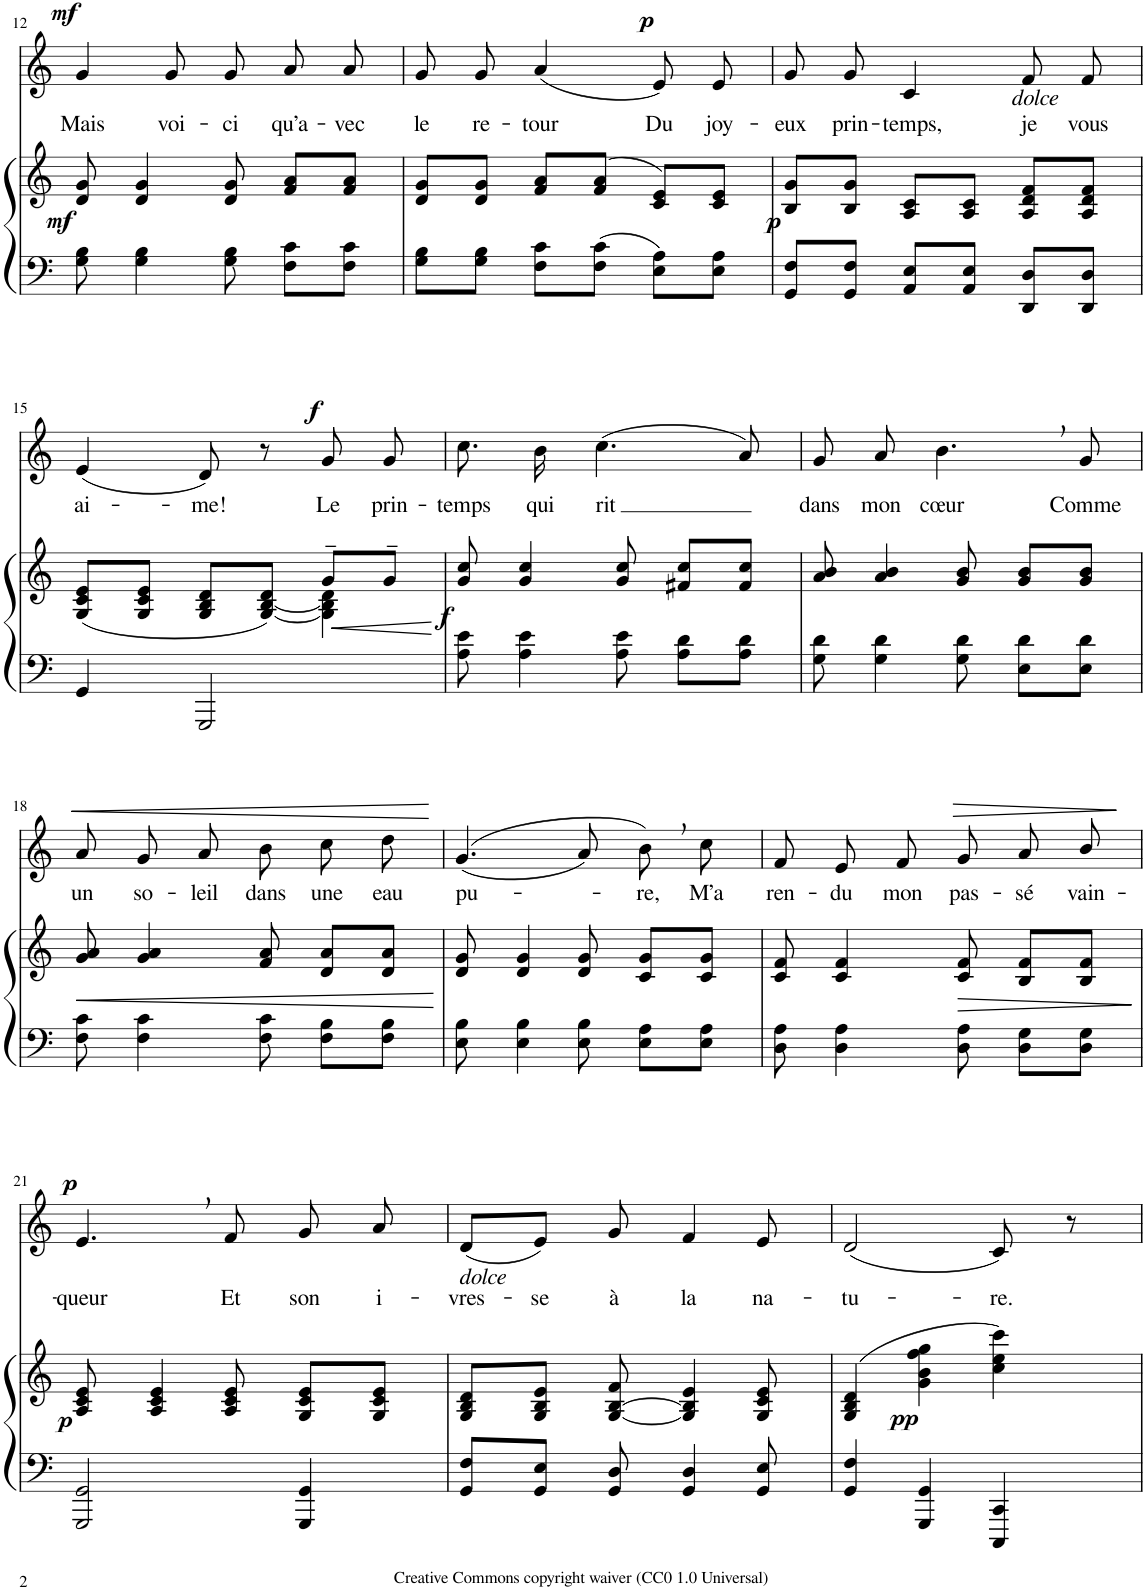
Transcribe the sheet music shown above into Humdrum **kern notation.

**kern	**kern	**dynam	**kern	**text	**dynam
*part2	*part2	*part2	*part1	*part1	*part1
*staff3	*staff2	*staff2/3	*staff1	*staff1	*staff1
*I"Piano	*	*	*I"Voice	*	*
*I'Pno	*	*	*	*	*
!!LO:PB:g=z
*clefF4	*clefG2	*	*clefG2	*	*
*k[]	*k[]	*	*k[]	*	*
*M3/4	*M3/4	*	*M3/4	*	*
=12	=12	=12	=12	=12	=12
!	!	!LO:DY:b	!	!LO:LY:b	!LO:DY:a
8G\ 8B\	8d/ 8g/	mf	4g/	Mais	mf
4G\ 4B\	4d/ 4g/	.	.	.	.
!	!	!	!	!LO:LY:b	!
.	.	.	8g/	voi-	.
!	!	!	!	!LO:LY:b	!
8G\ 8B\	8d/ 8g/	.	8g/	-ci	.
!	!	!	!	!LO:LY:b	!
8F\ 8c\L	8f/ 8a/L	.	8a/	qu’a-	.
!	!	!	!	!LO:LY:b	!
8F\ 8c\J	8f/ 8a/J	.	8a/	-vec	.
=13	=13	=13	=13	=13	=13
!	!	!	!	!LO:LY:b	!
8G\ 8B\L	8d/ 8g/L	.	8g/	le	.
!	!	!	!	!LO:LY:b	!
8G\ 8B\J	8d/ 8g/J	.	8g/	re-	.
!	!	!	!	!LO:LY:b	!
8F\ 8c\L	8f/ 8a/L	.	(4a/	-tour	.
8F\ 8c\J	(>8f/ 8a/J	.	.	.	.
!	!	!	!	!LO:LY:b	!LO:DY:a
8E\ 8A\L	8c/ 8e/L)	.	8e/)	Du	p
!	!	!	!	!LO:LY:b	!
8E\ 8A\J	8c/ 8e/J	.	8e/	joy-	.
=14	=14	=14	=14	=14	=14
!	!	!LO:DY:b	!	!LO:LY:b	!
8GG/ 8F/L	8B/ 8g/L	p	8g/	-eux	.
!	!	!	!	!LO:LY:b	!
8GG/ 8F/J	8B/ 8g/J	.	8g/	prin-	.
!	!	!	!	!LO:LY:b	!
8AA/ 8E/L	8A/ 8c/L	.	4c/	-temps,	.
8AA/ 8E/J	8A/ 8c/J	.	.	.	.
!	!	!	!LO:TX:b:i:t=dolce	!	!
!	!	!	!	!LO:LY:b	!
8DD/ 8D/L	8A/ 8d/ 8f/L	.	8f/	je	.
!	!	!	!	!LO:LY:b	!
8DD/ 8D/J	8A/ 8d/ 8f/J	.	8f/	vous	.
!!LO:LB:g=z
=15	=15	=15	=15	=15	=15
*	*^	*	*	*	*
!	!	!	!	!	!LO:LY:b	!
4GG/	(8G/ 8c/ 8e/L	2ryy	.	(4e/	ai-	.
.	8G/ 8c/ 8e/J	.	.	.	.	.
!	!	!	!	!	!LO:LY:b	!
2GGG/	8G/ 8B/ 8d/L	.	.	8d/)	-me!	.
.	[<8G/ [<8B/ 8d/J)	.	.	8r	.	.
!	!	!	!LO:HP:b	!	!LO:LY:b	!LO:DY:a
.	8g~/L	4G\] 4B\] 4d\	<	8g/	Le	f
!	!	!	!	!	!LO:LY:b	!
.	8g~/J	.	.	8g/	prin-	.
*	*v	*v	*	*	*	*
.	.	[	.	.	.
=16	=16	=16	=16	=16	=16
!	!	!LO:DY:b	!	!LO:LY:b	!
8A\ 8e\	8g/ 8cc/	f	8.cc\	-temps	.
4A\ 4e\	4g/ 4cc/	.	.	.	.
!	!	!	!	!LO:LY:b	!
.	.	.	16b\	qui	.
!	!	!	!	!LO:LY:b	!
.	.	.	(4.cc\	rit	.
8A\ 8e\	8g/ 8cc/	.	.	.	.
8A\ 8d\L	8f#X/ 8cc/L	.	.	.	.
8A\ 8d\J	8f#/ 8cc/J	.	8a/)	.	.
=17	=17	=17	=17	=17	=17
!	!	!	!	!LO:LY:b	!
8G\ 8d\	8a/ 8b/	.	8g/	dans	.
!	!	!	!	!LO:LY:b	!
4G\ 4d\	4a/ 4b/	.	8a/	mon	.
!	!	!	!	!LO:LY:b	!
.	.	.	4.b'~,\	cœur	.
8G\ 8d\	8g/ 8b/	.	.	.	.
8E\ 8d\L	8g/ 8b/L	.	.	.	.
!	!	!	!	!LO:LY:b	!
8E\ 8d\J	8g/ 8b/J	.	8g/	Comme	.
!!LO:LB:g=z
=18	=18	=18	=18	=18	=18
!	!	!LO:HP:b	!	!LO:LY:b	!LO:HP:b
8F\ 8c\	8g/ 8a/	<	8a/	un	<
!	!	!	!	!LO:LY:b	!
4F\ 4c\	4g/ 4a/	.	8g/	so-	.
!	!	!	!	!LO:LY:b	!
.	.	.	8a/	-leil	.
!	!	!	!	!LO:LY:b	!
8F\ 8c\	8f/ 8a/	.	8b\	dans	.
!	!	!	!	!LO:LY:b	!
8F\ 8B\L	8d/ 8a/L	.	8cc\	une	.
!	!	!	!	!LO:LY:b	!
8F\ 8B\J	8d/ 8a/J	.	8dd\	eau	.
.	.	[	.	.	[
=19	=19	=19	=19	=19	=19
!	!	!	!	!LO:LY:b	!
8E\ 8B\	8d/ 8g/	.	((4.g/	pu-	.
4E\ 4B\	4d/ 4g/	.	.	.	.
8E\ 8B\	8d/ 8g/	.	8a/)	.	.
!	!	!	!	!LO:LY:b	!
8E\ 8A\L	8c/ 8g/L	.	8b'~,\)	-re,	.
!	!	!	!	!LO:LY:b	!
8E\ 8A\J	8c/ 8g/J	.	8cc\	M’a	.
=20	=20	=20	=20	=20	=20
!	!	!	!	!LO:LY:b	!
8D\ 8A\	8c/ 8f/	.	8f/	ren-	.
!	!	!	!	!LO:LY:b	!
4D\ 4A\	4c/ 4f/	.	8e/	-du	.
!	!	!	!	!LO:LY:b	!
.	.	.	8f/	mon	.
!	!	!LO:HP:b	!	!LO:LY:b	!LO:HP:b
8D\ 8A\	8c/ 8f/	>	8g/	pas-	>
!	!	!	!	!LO:LY:b	!
8D\ 8G\L	8B/ 8f/L	.	8a/	-sé	.
!	!	!	!	!LO:LY:b	!
8D\ 8G\J	8B/ 8f/J	.	8b/	vain-	.
.	.	]	.	.	]
!!LO:LB:g=z
=21	=21	=21	=21	=21	=21
!	!	!LO:DY:b	!	!LO:LY:b	!LO:DY:a
2GGG/ 2GG/	8A/ 8c/ 8e/	p	4.e'~,/	-queur	p
.	4A/ 4c/ 4e/	.	.	.	.
!	!	!	!	!LO:LY:b	!
.	8A/ 8c/ 8e/	.	8f/	Et	.
!	!	!	!	!LO:LY:b	!
4GGG/ 4GG/	8G/ 8c/ 8e/L	.	8g/	son	.
!	!	!	!	!LO:LY:b	!
.	8G/ 8c/ 8e/J	.	8a/	i-	.
=22	=22	=22	=22	=22	=22
!	!	!	!LO:TX:b:i:t=dolce	!	!
!	!	!	!	!LO:LY:b	!
8GG/ 8F/L	8G/ 8B/ 8d/L	.	(8d/L	-vres-	.
!	!	!	!	!LO:LY:b	!
8GG/ 8E/J	8G/ 8B/ 8e/J	.	8e/J)	-se	.
!	!	!	!	!LO:LY:b	!
8GG/ 8D/	[8G/ [8B/ 8f/	.	8g/	à	.
!	!	!	!	!LO:LY:b	!
4GG/ 4D/	4G/] 4B/] 4e/	.	4f/	la	.
!	!	!	!	!LO:LY:b	!
8GG/ 8E/	8G/ 8c/ 8e/	.	8e/	na-	.
=23	=23	=23	=23	=23	=23
!	!	!	!	!LO:LY:b	!
4GG/ 4F/	(4G/ 4B/ 4d/	.	(2d/	-tu-	.
!	!	!LO:DY:b	!	!	!
4GGG/ 4GG/	4g\ 4b\ 4ff\ 4gg\	pp	.	.	.
!	!	!	!	!LO:LY:b	!
4CCC/ 4CC/	4cc\, 4ee\, 4ccc\,)	.	8c/)	-re.	.
.	.	.	8r	.	.
=	=	=	=	=	=
*-	*-	*-	*-	*-	*-
